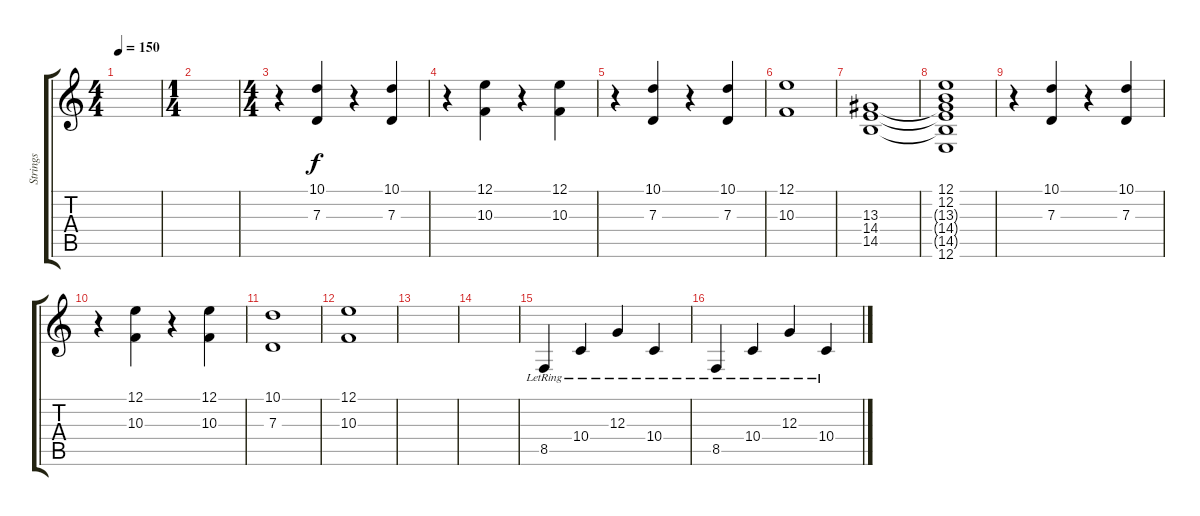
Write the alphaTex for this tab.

\track ("Strings" "Strings") {instrument stringensemble1}
\staff {score tabs}
\tuning (E4 B3 G3 D3 A2 E2) {hide}
\ts (4 4)
\tempo 150
\clef g2
\ks c
|
\ts (1 4)
|
\ts (4 4)
r.4 (10.1 7.3).4 r.4 (10.1 7.3).4 |
r.4 (12.1 10.3).4 r.4 (12.1 10.3).4 |
r.4 (10.1 7.3).4 r.4 (10.1 7.3).4 |
(12.1 10.3).1 |
(13.3 14.4 14.5).1 |
(12.1 12.2 13.3{t} 14.4{t} 14.5{t} 12.6).1 |
r.4 (10.1 7.3).4 r.4 (10.1 7.3).4 |
r.4 (12.1 10.3).4 r.4 (12.1 10.3).4 |
(10.1 7.3).1 |
(12.1 10.3).1 |
|
|
8.5{lr}.4 10.4{lr}.4 12.3{lr}.4 10.4{lr}.4 |
8.5{lr}.4 10.4{lr}.4 12.3{lr}.4 10.4{lr}.4
